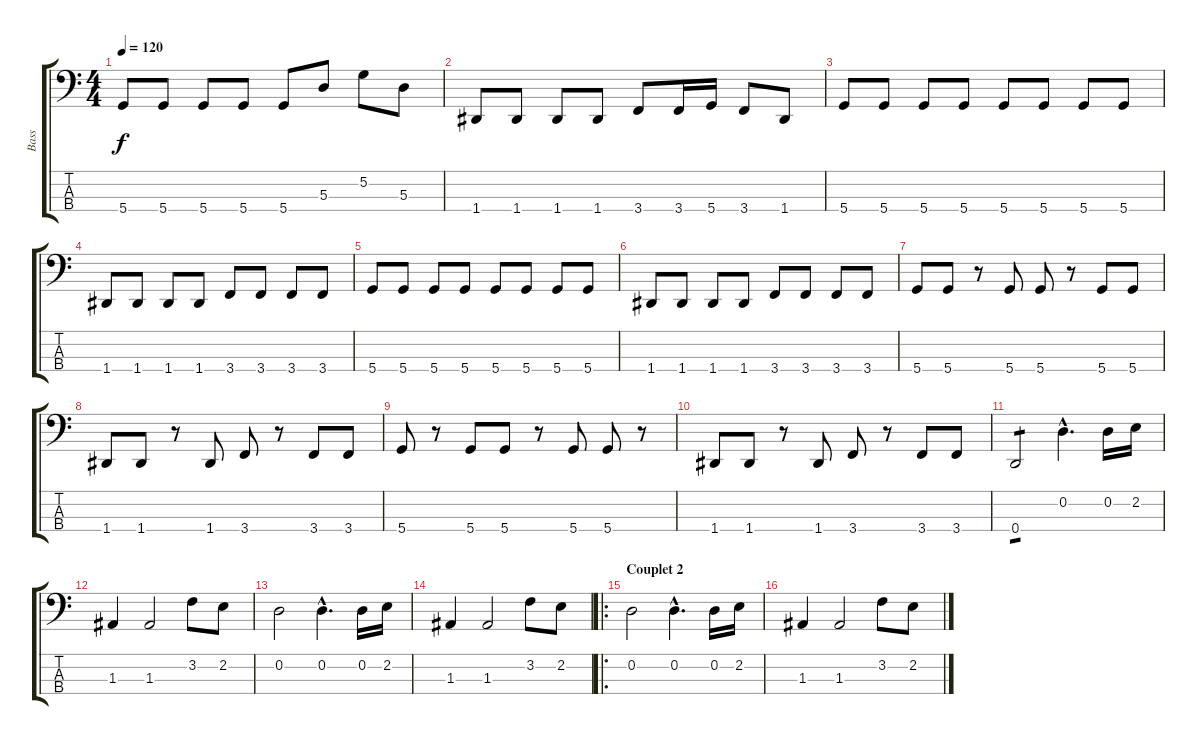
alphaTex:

\track ("Bass" "Bass") {instrument electricbassfinger}
\staff {score tabs}
\tuning (G2 D2 A1 D1) {hide}
\ts (4 4)
\tempo 120
\clef f4
\ks c
5.4.8{dy f} 5.4.8 5.4.8 5.4.8 5.4.8 5.3.8 5.2.8 5.3.8 |
1.4.8 1.4.8 1.4.8 1.4.8 3.4.8 3.4.16 5.4.16 3.4.8 1.4.8 |
5.4.8 5.4.8 5.4.8 5.4.8 5.4.8 5.4.8 5.4.8 5.4.8 |
1.4.8 1.4.8 1.4.8 1.4.8 3.4.8 3.4.8 3.4.8 3.4.8 |
5.4.8{instrument electricbassfinger} 5.4.8 5.4.8 5.4.8 5.4.8 5.4.8 5.4.8 5.4.8 |
1.4.8 1.4.8 1.4.8 1.4.8 3.4.8 3.4.8 3.4.8 3.4.8 |
5.4.8 5.4.8 r.8 5.4.8 5.4.8 r.8 5.4.8 5.4.8 |
1.4.8 1.4.8 r.8 1.4.8 3.4.8 r.8 3.4.8 3.4.8 |
5.4.8{volume 16 instrument electricbassfinger} r.8 5.4.8 5.4.8 r.8 5.4.8 5.4.8 r.8 |
1.4.8 1.4.8 r.8 1.4.8 3.4.8 r.8 3.4.8 3.4.8 |
0.4.2{tp 1} 0.2{hac}.4{d} 0.2.16 2.2.16 |
1.3.4 1.3.2 3.2.8 2.2.8 |
0.2.2 0.2{hac}.4{d} 0.2.16 2.2.16 |
1.3.4 1.3.2 3.2.8 2.2.8 |
\ro
\section ("" "Couplet 2")
0.2.2 0.2{hac}.4{d} 0.2.16 2.2.16 |
1.3.4 1.3.2 3.2.8 2.2.8
